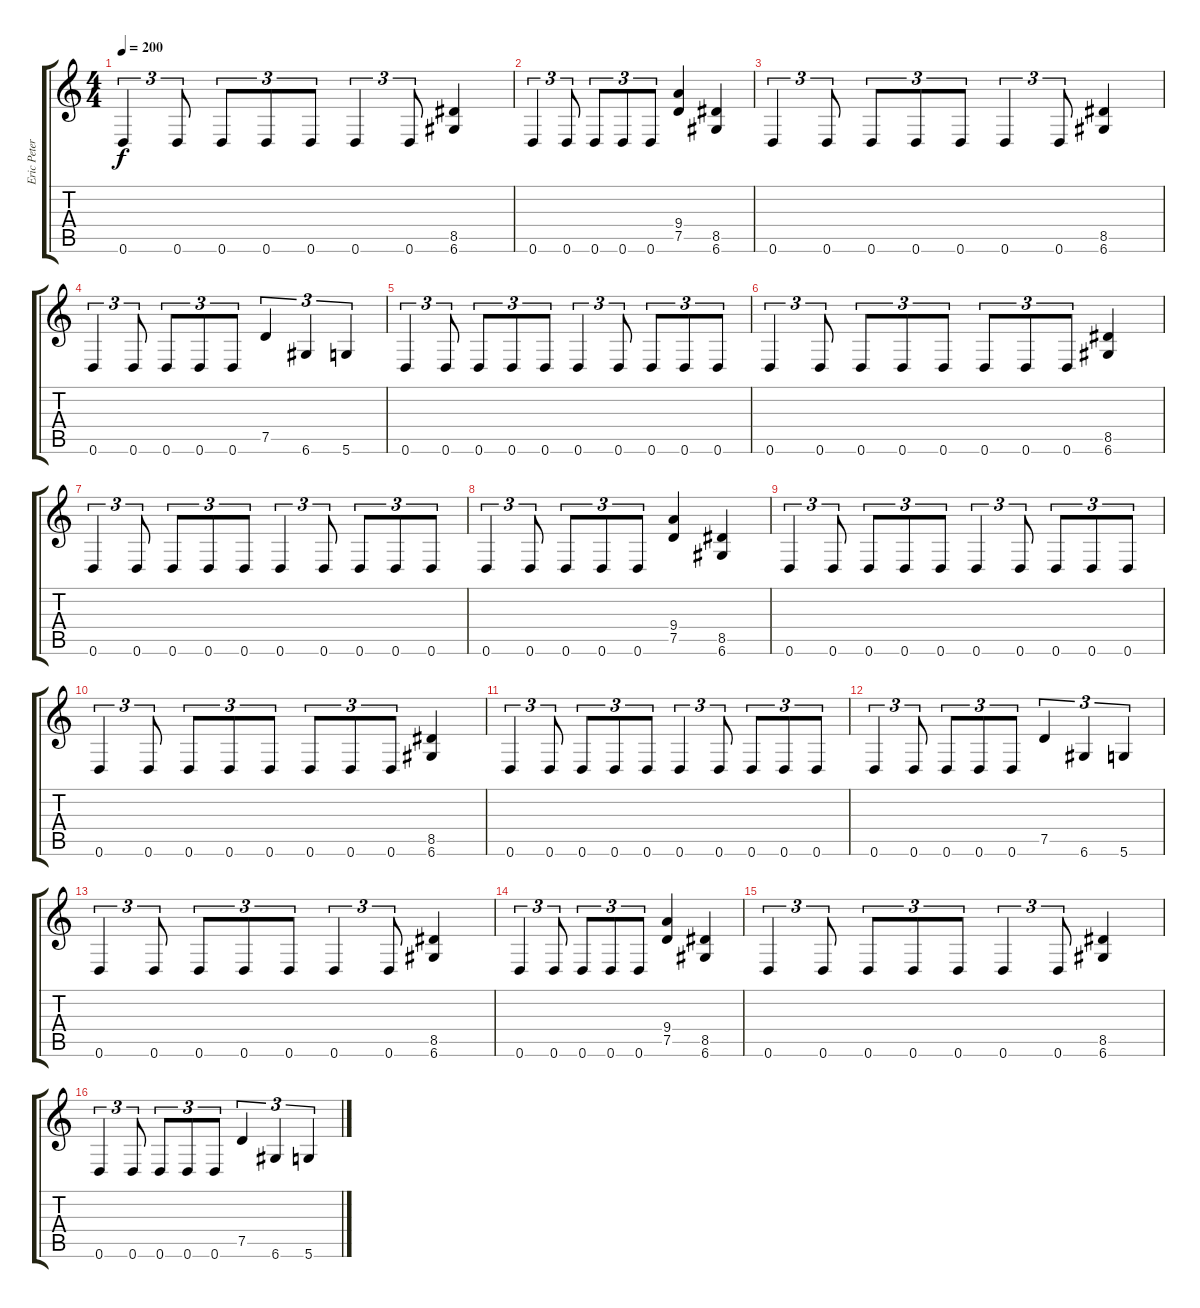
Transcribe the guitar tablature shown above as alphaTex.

\track ("Eric Peterson" "Eric Peter") {instrument distortionguitar}
\staff {score tabs}
\tuning (D4 A3 F3 C3 G2 D2) {hide}
\ts (4 4)
\tempo 200
\clef g2
\ks c
0.6.4{tu (3 2) dy f} 0.6.8{tu (3 2)} 0.6.8{tu (3 2)} 0.6.8{tu (3 2)} 0.6.8{tu (3 2)} 0.6.4{tu (3 2)} 0.6.8{tu (3 2)} (8.5 6.6).4 |
0.6.4{tu (3 2)} 0.6.8{tu (3 2)} 0.6.8{tu (3 2)} 0.6.8{tu (3 2)} 0.6.8{tu (3 2)} (9.4 7.5).4 (8.5 6.6).4 |
0.6.4{tu (3 2)} 0.6.8{tu (3 2)} 0.6.8{tu (3 2)} 0.6.8{tu (3 2)} 0.6.8{tu (3 2)} 0.6.4{tu (3 2)} 0.6.8{tu (3 2)} (8.5 6.6).4 |
0.6.4{tu (3 2)} 0.6.8{tu (3 2)} 0.6.8{tu (3 2)} 0.6.8{tu (3 2)} 0.6.8{tu (3 2)} 7.5.4{tu (3 2)} 6.6.4{tu (3 2)} 5.6.4{tu (3 2)} |
0.6.4{tu (3 2)} 0.6.8{tu (3 2)} 0.6.8{tu (3 2)} 0.6.8{tu (3 2)} 0.6.8{tu (3 2)} 0.6.4{tu (3 2)} 0.6.8{tu (3 2)} 0.6.8{tu (3 2)} 0.6.8{tu (3 2)} 0.6.8{tu (3 2)} |
0.6.4{tu (3 2)} 0.6.8{tu (3 2)} 0.6.8{tu (3 2)} 0.6.8{tu (3 2)} 0.6.8{tu (3 2)} 0.6.8{tu (3 2)} 0.6.8{tu (3 2)} 0.6.8{tu (3 2)} (8.5 6.6).4 |
0.6.4{tu (3 2)} 0.6.8{tu (3 2)} 0.6.8{tu (3 2)} 0.6.8{tu (3 2)} 0.6.8{tu (3 2)} 0.6.4{tu (3 2)} 0.6.8{tu (3 2)} 0.6.8{tu (3 2)} 0.6.8{tu (3 2)} 0.6.8{tu (3 2)} |
0.6.4{tu (3 2)} 0.6.8{tu (3 2)} 0.6.8{tu (3 2)} 0.6.8{tu (3 2)} 0.6.8{tu (3 2)} (9.4 7.5).4 (8.5 6.6).4 |
0.6.4{tu (3 2)} 0.6.8{tu (3 2)} 0.6.8{tu (3 2)} 0.6.8{tu (3 2)} 0.6.8{tu (3 2)} 0.6.4{tu (3 2)} 0.6.8{tu (3 2)} 0.6.8{tu (3 2)} 0.6.8{tu (3 2)} 0.6.8{tu (3 2)} |
0.6.4{tu (3 2)} 0.6.8{tu (3 2)} 0.6.8{tu (3 2)} 0.6.8{tu (3 2)} 0.6.8{tu (3 2)} 0.6.8{tu (3 2)} 0.6.8{tu (3 2)} 0.6.8{tu (3 2)} (8.5 6.6).4 |
0.6.4{tu (3 2)} 0.6.8{tu (3 2)} 0.6.8{tu (3 2)} 0.6.8{tu (3 2)} 0.6.8{tu (3 2)} 0.6.4{tu (3 2)} 0.6.8{tu (3 2)} 0.6.8{tu (3 2)} 0.6.8{tu (3 2)} 0.6.8{tu (3 2)} |
0.6.4{tu (3 2)} 0.6.8{tu (3 2)} 0.6.8{tu (3 2)} 0.6.8{tu (3 2)} 0.6.8{tu (3 2)} 7.5.4{tu (3 2)} 6.6.4{tu (3 2)} 5.6.4{tu (3 2)} |
0.6.4{tu (3 2)} 0.6.8{tu (3 2)} 0.6.8{tu (3 2)} 0.6.8{tu (3 2)} 0.6.8{tu (3 2)} 0.6.4{tu (3 2)} 0.6.8{tu (3 2)} (8.5 6.6).4 |
0.6.4{tu (3 2)} 0.6.8{tu (3 2)} 0.6.8{tu (3 2)} 0.6.8{tu (3 2)} 0.6.8{tu (3 2)} (9.4 7.5).4 (8.5 6.6).4 |
0.6.4{tu (3 2)} 0.6.8{tu (3 2)} 0.6.8{tu (3 2)} 0.6.8{tu (3 2)} 0.6.8{tu (3 2)} 0.6.4{tu (3 2)} 0.6.8{tu (3 2)} (8.5 6.6).4 |
0.6.4{tu (3 2)} 0.6.8{tu (3 2)} 0.6.8{tu (3 2)} 0.6.8{tu (3 2)} 0.6.8{tu (3 2)} 7.5.4{tu (3 2)} 6.6.4{tu (3 2)} 5.6.4{tu (3 2)}
